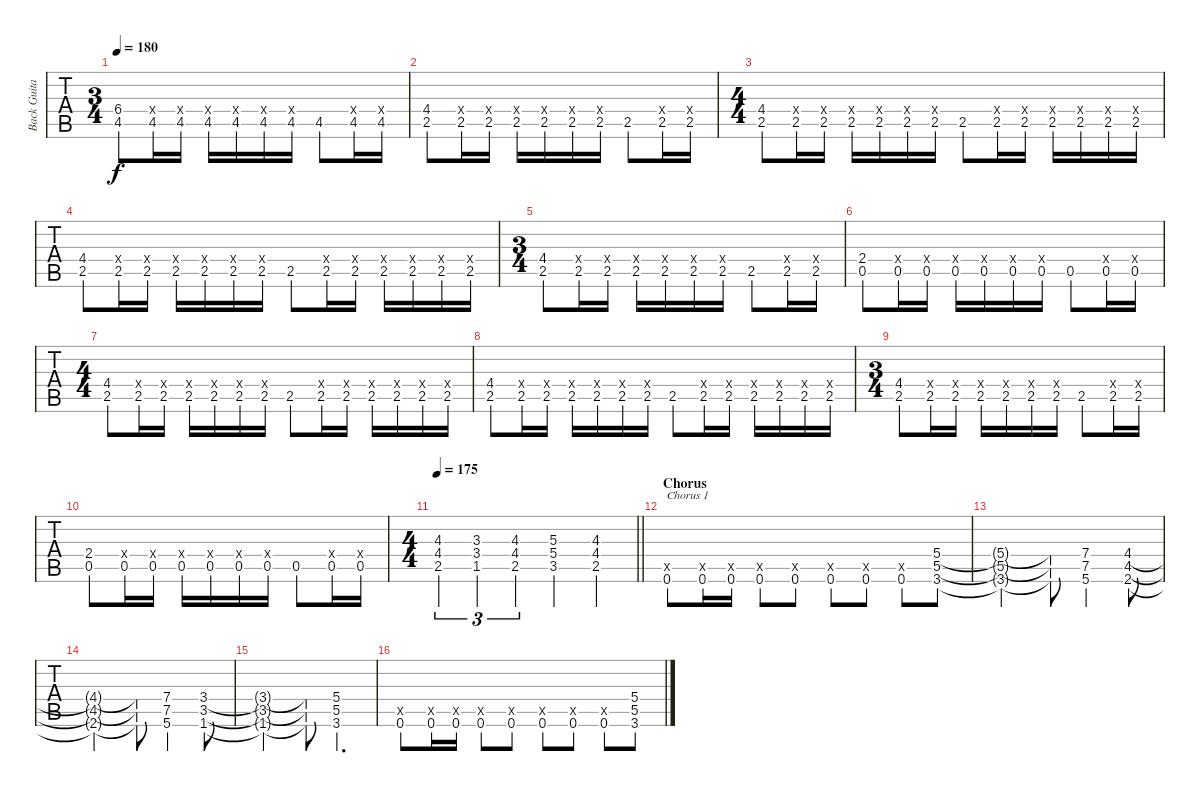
\track ("Back Guitar" "Back Guita") {instrument distortionguitar}
\staff {tabs}
\tuning (E4 B3 G3 D3 A2 E2) {hide}
\ts (3 4)
\tempo 180
\clef g2
\ks c
(6.4 4.5).8{dy f} (0.4{x} 4.5).16 (0.4{x} 4.5).16 (0.4{x} 4.5).16 (0.4{x} 4.5).16 (0.4{x} 4.5).16 (0.4{x} 4.5).16 4.5.8 (0.4{x} 4.5).16 (0.4{x} 4.5).16 |
(4.4 2.5).8 (0.4{x} 2.5).16 (0.4{x} 2.5).16 (0.4{x} 2.5).16 (0.4{x} 2.5).16 (0.4{x} 2.5).16 (0.4{x} 2.5).16 2.5.8 (0.4{x} 2.5).16 (0.4{x} 2.5).16 |
\ts (4 4)
(4.4 2.5).8 (0.4{x} 2.5).16 (0.4{x} 2.5).16 (0.4{x} 2.5).16 (0.4{x} 2.5).16 (0.4{x} 2.5).16 (0.4{x} 2.5).16 2.5.8 (0.4{x} 2.5).16 (0.4{x} 2.5).16 (0.4{x} 2.5).16 (0.4{x} 2.5).16 (0.4{x} 2.5).16 (0.4{x} 2.5).16 |
(4.4 2.5).8 (0.4{x} 2.5).16 (0.4{x} 2.5).16 (0.4{x} 2.5).16 (0.4{x} 2.5).16 (0.4{x} 2.5).16 (0.4{x} 2.5).16 2.5.8 (0.4{x} 2.5).16 (0.4{x} 2.5).16 (0.4{x} 2.5).16 (0.4{x} 2.5).16 (0.4{x} 2.5).16 (0.4{x} 2.5).16 |
\ts (3 4)
(4.4 2.5).8 (0.4{x} 2.5).16 (0.4{x} 2.5).16 (0.4{x} 2.5).16 (0.4{x} 2.5).16 (0.4{x} 2.5).16 (0.4{x} 2.5).16 2.5.8 (0.4{x} 2.5).16 (0.4{x} 2.5).16 |
(2.4 0.5).8 (0.4{x} 0.5).16 (0.4{x} 0.5).16 (0.4{x} 0.5).16 (0.4{x} 0.5).16 (0.4{x} 0.5).16 (0.4{x} 0.5).16 0.5.8 (0.4{x} 0.5).16 (0.4{x} 0.5).16 |
\ts (4 4)
(4.4 2.5).8 (0.4{x} 2.5).16 (0.4{x} 2.5).16 (0.4{x} 2.5).16 (0.4{x} 2.5).16 (0.4{x} 2.5).16 (0.4{x} 2.5).16 2.5.8 (0.4{x} 2.5).16 (0.4{x} 2.5).16 (0.4{x} 2.5).16 (0.4{x} 2.5).16 (0.4{x} 2.5).16 (0.4{x} 2.5).16 |
(4.4 2.5).8 (0.4{x} 2.5).16 (0.4{x} 2.5).16 (0.4{x} 2.5).16 (0.4{x} 2.5).16 (0.4{x} 2.5).16 (0.4{x} 2.5).16 2.5.8 (0.4{x} 2.5).16 (0.4{x} 2.5).16 (0.4{x} 2.5).16 (0.4{x} 2.5).16 (0.4{x} 2.5).16 (0.4{x} 2.5).16 |
\ts (3 4)
(4.4 2.5).8 (0.4{x} 2.5).16 (0.4{x} 2.5).16 (0.4{x} 2.5).16 (0.4{x} 2.5).16 (0.4{x} 2.5).16 (0.4{x} 2.5).16 2.5.8 (0.4{x} 2.5).16 (0.4{x} 2.5).16 |
(2.4 0.5).8 (0.4{x} 0.5).16 (0.4{x} 0.5).16 (0.4{x} 0.5).16 (0.4{x} 0.5).16 (0.4{x} 0.5).16 (0.4{x} 0.5).16 0.5.8 (0.4{x} 0.5).16 (0.4{x} 0.5).16 |
\ts (4 4)
\tempo 175
\barLineRight lightlight
(4.3 4.4 2.5).4{tu (3 2)} (3.3 3.4 1.5).4{tu (3 2)} (4.3 4.4 2.5).4{tu (3 2)} (5.3 5.4 3.5).4 (4.3 4.4 2.5).4 |
\section ("" "Chorus")
(0.5{x} 0.6).8{txt "Chorus 1"} (0.5{x} 0.6).16 (0.5{x} 0.6).16 (0.5{x} 0.6).8 (0.5{x} 0.6).8 (0.5{x} 0.6).8 (0.5{x} 0.6).8 (0.5{x} 0.6).8 (5.4 5.5 3.6).8 |
(5.4{t} 5.5{t} 3.6{t}).2 (5.4{t} 5.5{t} 3.6{t}).8 (7.4 7.5 5.6).4 (4.4 4.5 2.6).8 |
(4.4{t} 4.5{t} 2.6{t}).2 (4.4{t} 4.5{t} 2.6{t}).8 (7.4 7.5 5.6).4 (3.4 3.5 1.6).8 |
(3.4{t} 3.5{t} 1.6{t}).2 (3.4{t} 3.5{t} 1.6{t}).8 (5.4 5.5 3.6).4{d} |
(0.5{x} 0.6).8 (0.5{x} 0.6).16 (0.5{x} 0.6).16 (0.5{x} 0.6).8 (0.5{x} 0.6).8 (0.5{x} 0.6).8 (0.5{x} 0.6).8 (0.5{x} 0.6).8 (5.4 5.5 3.6).8
